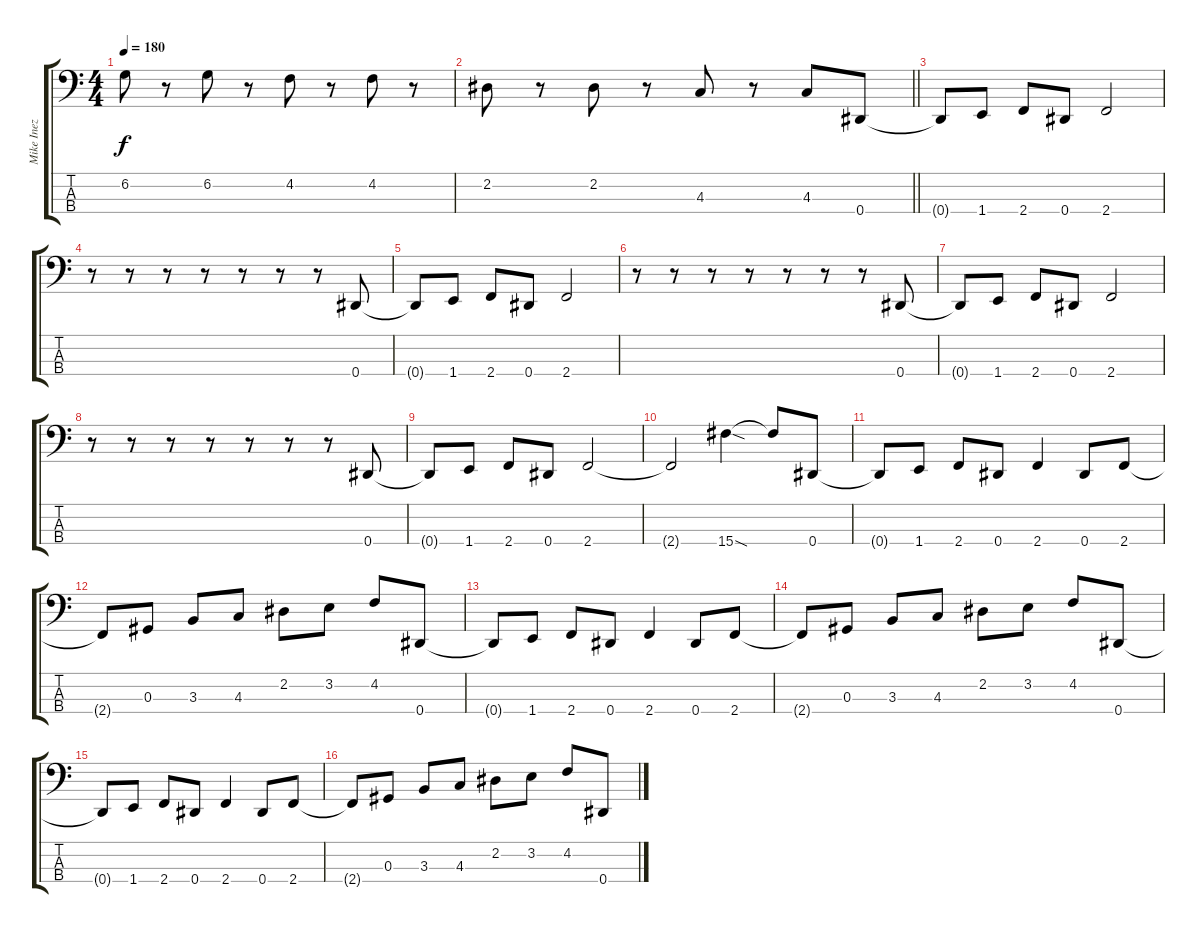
\track ("Mike Inez" "Mike Inez") {instrument electricbasspick}
\staff {score tabs}
\tuning (Gb2 Db2 Ab1 Eb1) {hide}
\ts (4 4)
\tempo 180
\clef f4
\ks c
6.2{t}.8{dy f} r.8 6.2.8 r.8 4.2.8 r.8 4.2.8 r.8 |
\barLineRight lightlight
2.2.8 r.8 2.2.8 r.8 4.3.8 r.8 4.3.8 0.4.8 |
0.4{t}.8 1.4.8 2.4.8 0.4.8 2.4.2 |
r.8 r.8 r.8 r.8 r.8 r.8 r.8 0.4.8 |
0.4{t}.8 1.4.8 2.4.8 0.4.8 2.4.2 |
r.8 r.8 r.8 r.8 r.8 r.8 r.8 0.4.8 |
0.4{t}.8 1.4.8 2.4.8 0.4.8 2.4.2 |
r.8 r.8 r.8 r.8 r.8 r.8 r.8 0.4.8 |
0.4{t}.8 1.4.8 2.4.8 0.4.8 2.4.2 |
2.4{t}.2 15.4{sod}.4 15.4{t}.8 0.4.8 |
0.4{t}.8 1.4.8 2.4.8 0.4.8 2.4.4 0.4.8 2.4.8 |
2.4{t}.8 0.3.8 3.3.8 4.3.8 2.2.8 3.2.8 4.2.8 0.4.8 |
0.4{t}.8 1.4.8 2.4.8 0.4.8 2.4.4 0.4.8 2.4.8 |
2.4{t}.8 0.3.8 3.3.8 4.3.8 2.2.8 3.2.8 4.2.8 0.4.8 |
0.4{t}.8 1.4.8 2.4.8 0.4.8 2.4.4 0.4.8 2.4.8 |
2.4{t}.8 0.3.8 3.3.8 4.3.8 2.2.8 3.2.8 4.2.8 0.4.8
